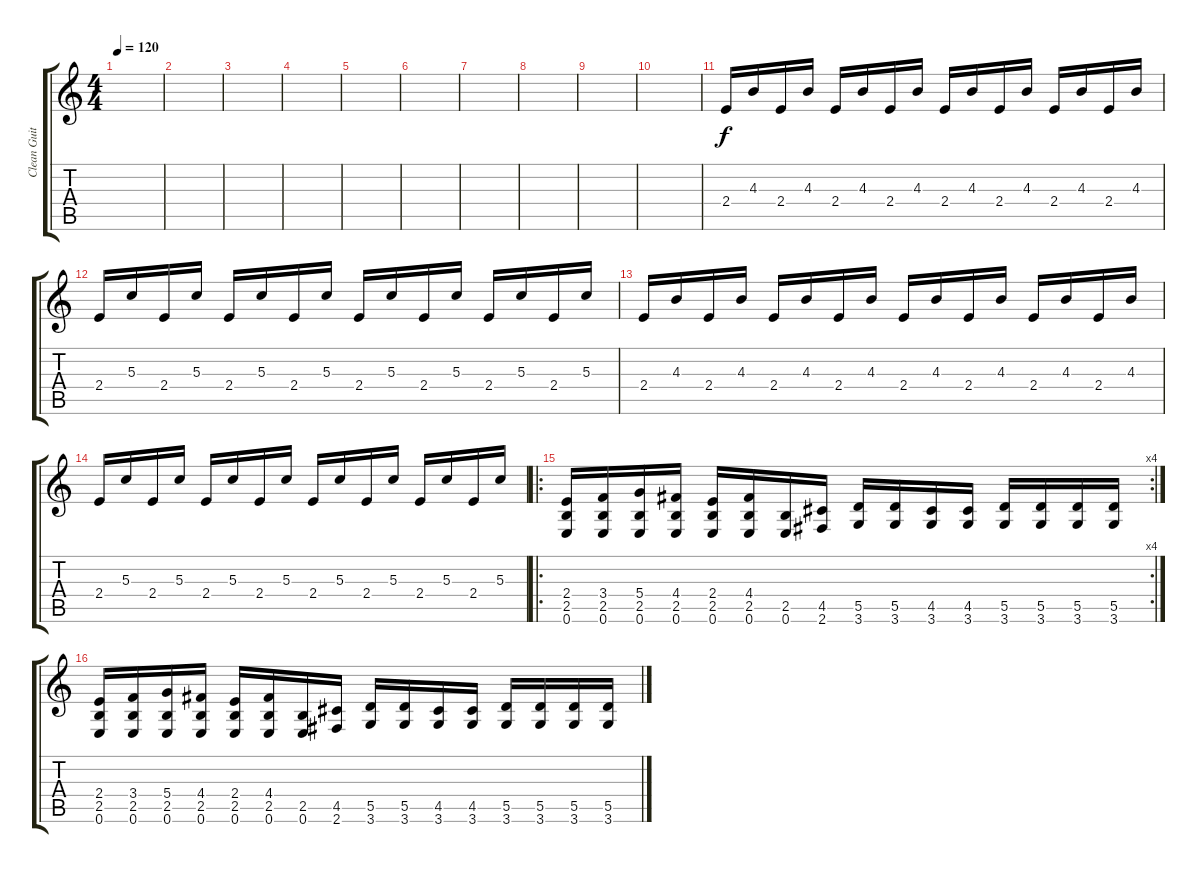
\track ("Clean Guitar" "Clean Guit") {instrument electricguitarmuted}
\staff {score tabs}
\tuning (E4 B3 G3 D3 A2 E2) {hide}
\ts (4 4)
\tempo 120
\clef g2
\ks c
|
|
|
|
|
|
|
|
|
|
2.4.16 4.3.16 2.4.16 4.3.16 2.4.16 4.3.16 2.4.16 4.3.16 2.4.16 4.3.16 2.4.16 4.3.16 2.4.16 4.3.16 2.4.16 4.3.16 |
2.4.16 5.3.16 2.4.16 5.3.16 2.4.16 5.3.16 2.4.16 5.3.16 2.4.16 5.3.16 2.4.16 5.3.16 2.4.16 5.3.16 2.4.16 5.3.16 |
2.4.16 4.3.16 2.4.16 4.3.16 2.4.16 4.3.16 2.4.16 4.3.16 2.4.16 4.3.16 2.4.16 4.3.16 2.4.16 4.3.16 2.4.16 4.3.16 |
2.4.16 5.3.16 2.4.16 5.3.16 2.4.16 5.3.16 2.4.16 5.3.16 2.4.16 5.3.16 2.4.16 5.3.16 2.4.16 5.3.16 2.4.16 5.3.16 |
\ro
\rc 4
(2.4 2.5 0.6).16 (3.4 2.5 0.6).16 (5.4 2.5 0.6).16 (4.4 2.5 0.6).16 (2.4 2.5 0.6).16 (4.4 2.5 0.6).16 (2.5 0.6).16 (4.5 2.6).16 (5.5 3.6).16 (5.5 3.6).16 (4.5 3.6).16 (4.5 3.6).16 (5.5 3.6).16 (5.5 3.6).16 (5.5 3.6).16 (5.5 3.6).16 |
(2.4 2.5 0.6).16 (3.4 2.5 0.6).16 (5.4 2.5 0.6).16 (4.4 2.5 0.6).16 (2.4 2.5 0.6).16 (4.4 2.5 0.6).16 (2.5 0.6).16 (4.5 2.6).16 (5.5 3.6).16 (5.5 3.6).16 (4.5 3.6).16 (4.5 3.6).16 (5.5 3.6).16 (5.5 3.6).16 (5.5 3.6).16 (5.5 3.6).16
